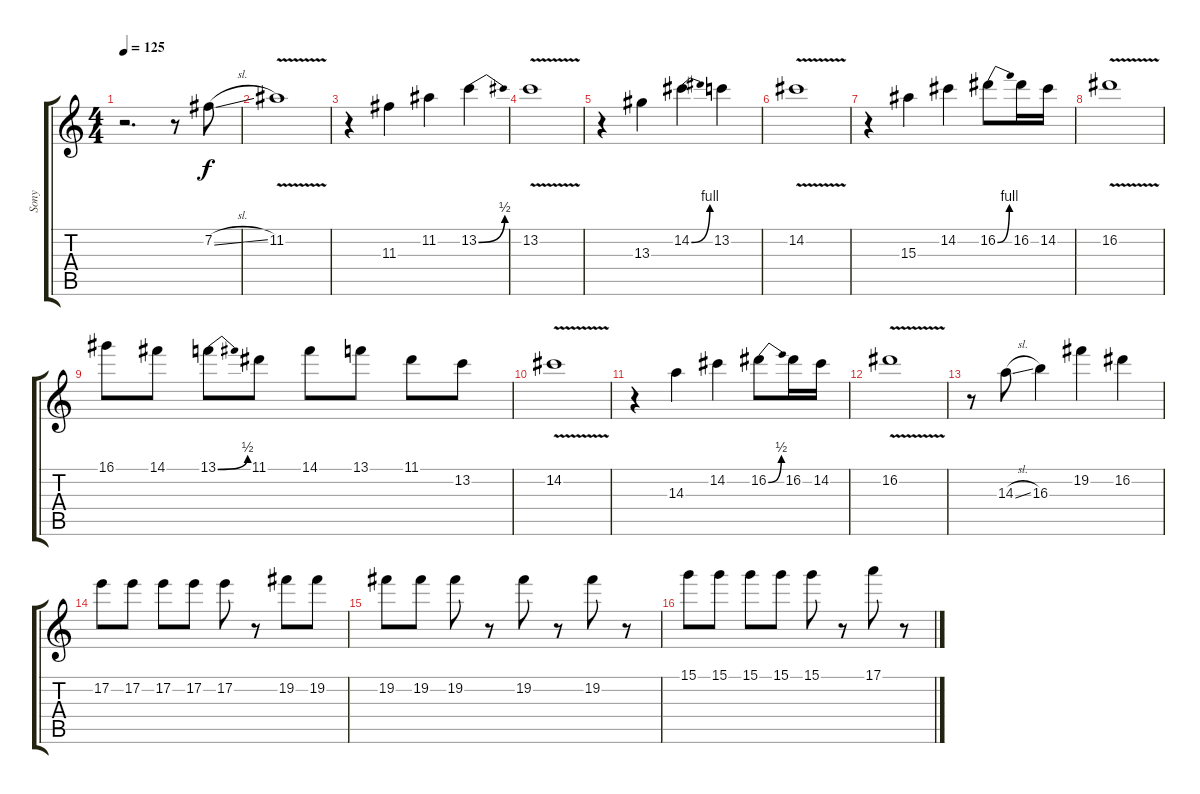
\track ("Sony" "Sony") {instrument distortionguitar}
\staff {score tabs}
\tuning (E4 B3 G3 D3 A2 E2) {hide}
\ts (4 4)
\tempo 125
\clef g2
\ks c
r.2{d dy f} r.8 7.2{sl}.8 |
11.2{v}.1 |
r.4 11.3.4 11.2.4 13.2{be (bend 0 0 60 2)}.4 |
13.2{v}.1 |
r.4 13.3.4 14.2{be (bend 0 0 60 4)}.4 13.2.4 |
14.2{v}.1 |
r.4 15.3.4 14.2.4 16.2{be (bend 0 0 60 4)}.8 16.2.16 14.2.16 |
16.2{v}.1 |
16.1.8 14.1.8 13.1{be (bend 0 0 60 2)}.8 11.1.8 14.1.8 13.1.8 11.1.8 13.2.8 |
14.2{v}.1 |
r.4 14.3.4 14.2.4 16.2{be (bend 0 0 60 2)}.8 16.2.16 14.2.16 |
16.2{v}.1 |
r.8 14.3{sl}.8 16.3.4 19.2.4 16.2.4 |
17.2.8 17.2.8 17.2.8 17.2.8 17.2.8 r.8 19.2.8 19.2.8 |
19.2.8 19.2.8 19.2.8 r.8 19.2.8 r.8 19.2.8 r.8 |
15.1.8 15.1.8 15.1.8 15.1.8 15.1.8 r.8 17.1.8 r.8
